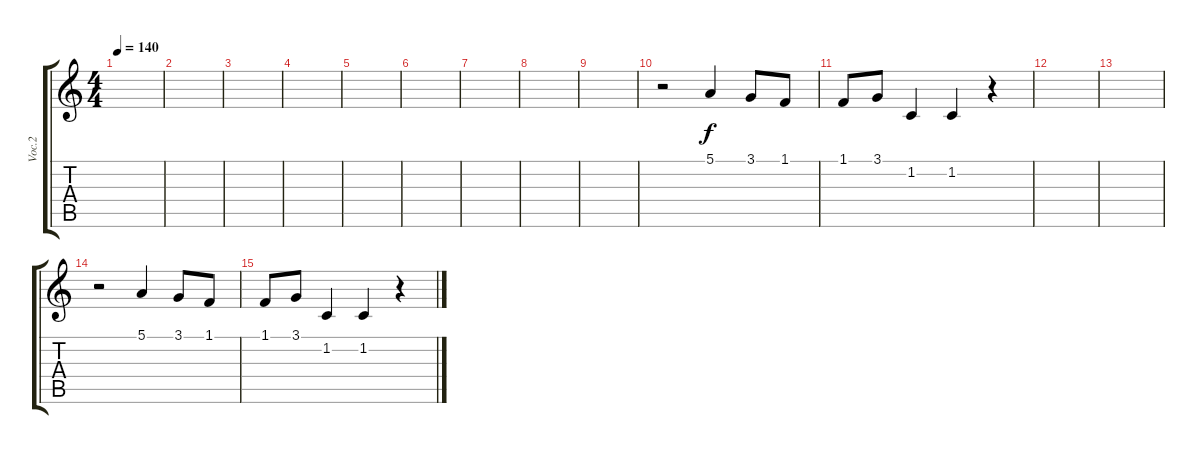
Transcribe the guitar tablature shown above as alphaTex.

\track ("Voc.2" "Voc.2") {instrument lead2sawtooth}
\staff {score tabs}
\tuning (E4 B3 G3 D3 A2 E2) {hide}
\ts (4 4)
\tempo 140
\clef g2
\ks c
|
|
|
|
|
|
|
|
|
r.2 5.1.4 3.1.8 1.1.8 |
1.1.8 3.1.8 1.2.4 1.2.4 r.4 |
|
|
r.2 5.1.4 3.1.8 1.1.8 |
1.1.8 3.1.8 1.2.4 1.2.4 r.4
